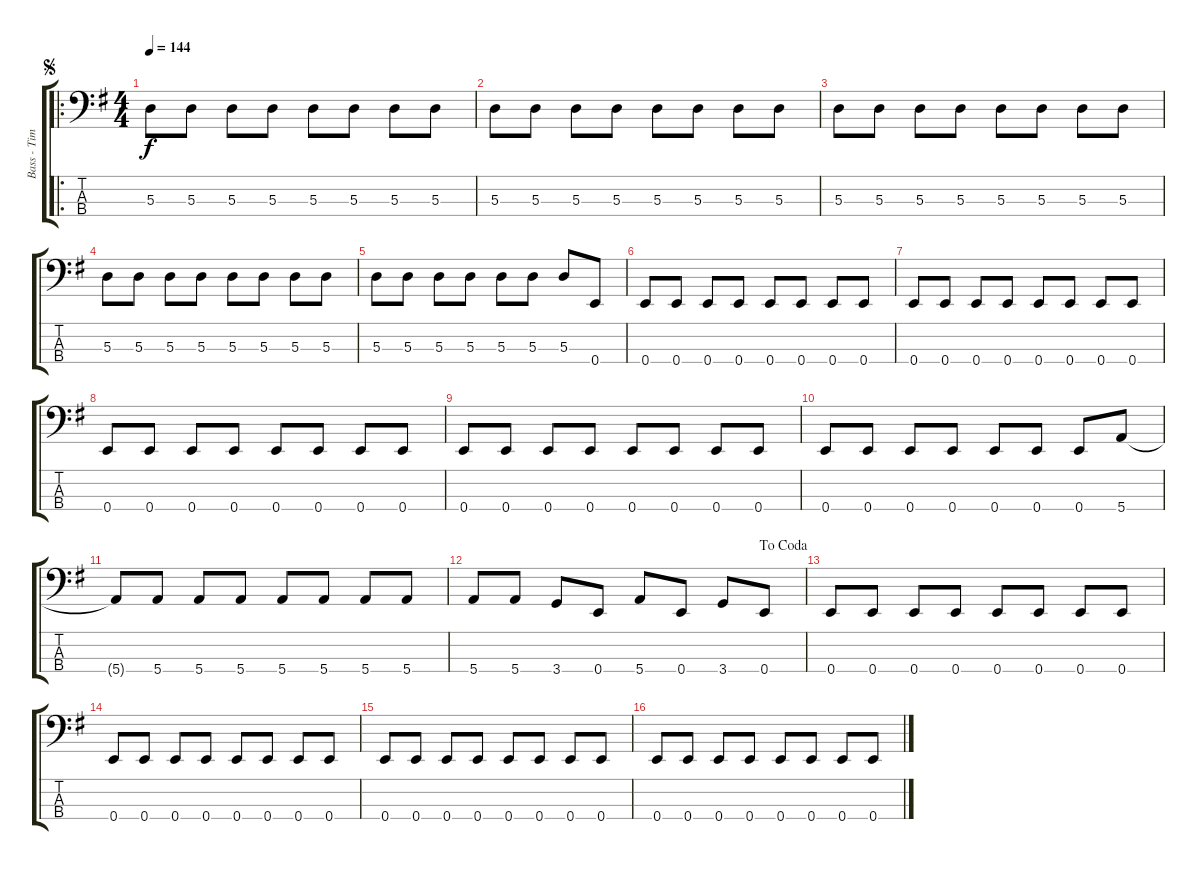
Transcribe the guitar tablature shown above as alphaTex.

\track ("Bass - Tim Tim" "Bass - Tim") {instrument electricbasspick}
\staff {score tabs}
\tuning (G2 D2 A1 E1) {hide}
\ro
\ts (4 4)
\jump segno
\tempo 144
\clef f4
\ks g
5.3.8{dy f} 5.3.8 5.3.8 5.3.8 5.3.8 5.3.8 5.3.8 5.3.8 |
5.3.8 5.3.8 5.3.8 5.3.8 5.3.8 5.3.8 5.3.8 5.3.8 |
5.3.8 5.3.8 5.3.8 5.3.8 5.3.8 5.3.8 5.3.8 5.3.8 |
5.3.8 5.3.8 5.3.8 5.3.8 5.3.8 5.3.8 5.3.8 5.3.8 |
5.3.8 5.3.8 5.3.8 5.3.8 5.3.8 5.3.8 5.3.8 0.4.8 |
0.4.8 0.4.8 0.4.8 0.4.8 0.4.8 0.4.8 0.4.8 0.4.8 |
0.4.8 0.4.8 0.4.8 0.4.8 0.4.8 0.4.8 0.4.8 0.4.8 |
0.4.8 0.4.8 0.4.8 0.4.8 0.4.8 0.4.8 0.4.8 0.4.8 |
0.4.8 0.4.8 0.4.8 0.4.8 0.4.8 0.4.8 0.4.8 0.4.8 |
0.4.8 0.4.8 0.4.8 0.4.8 0.4.8 0.4.8 0.4.8 5.4.8 |
5.4{t}.8 5.4.8 5.4.8 5.4.8 5.4.8 5.4.8 5.4.8 5.4.8 |
\jump dacoda
5.4.8 5.4.8 3.4.8 0.4.8 5.4.8 0.4.8 3.4.8 0.4.8 |
0.4.8 0.4.8 0.4.8 0.4.8 0.4.8 0.4.8 0.4.8 0.4.8 |
0.4.8 0.4.8 0.4.8 0.4.8 0.4.8 0.4.8 0.4.8 0.4.8 |
0.4.8 0.4.8 0.4.8 0.4.8 0.4.8 0.4.8 0.4.8 0.4.8 |
0.4.8 0.4.8 0.4.8 0.4.8 0.4.8 0.4.8 0.4.8 0.4.8
